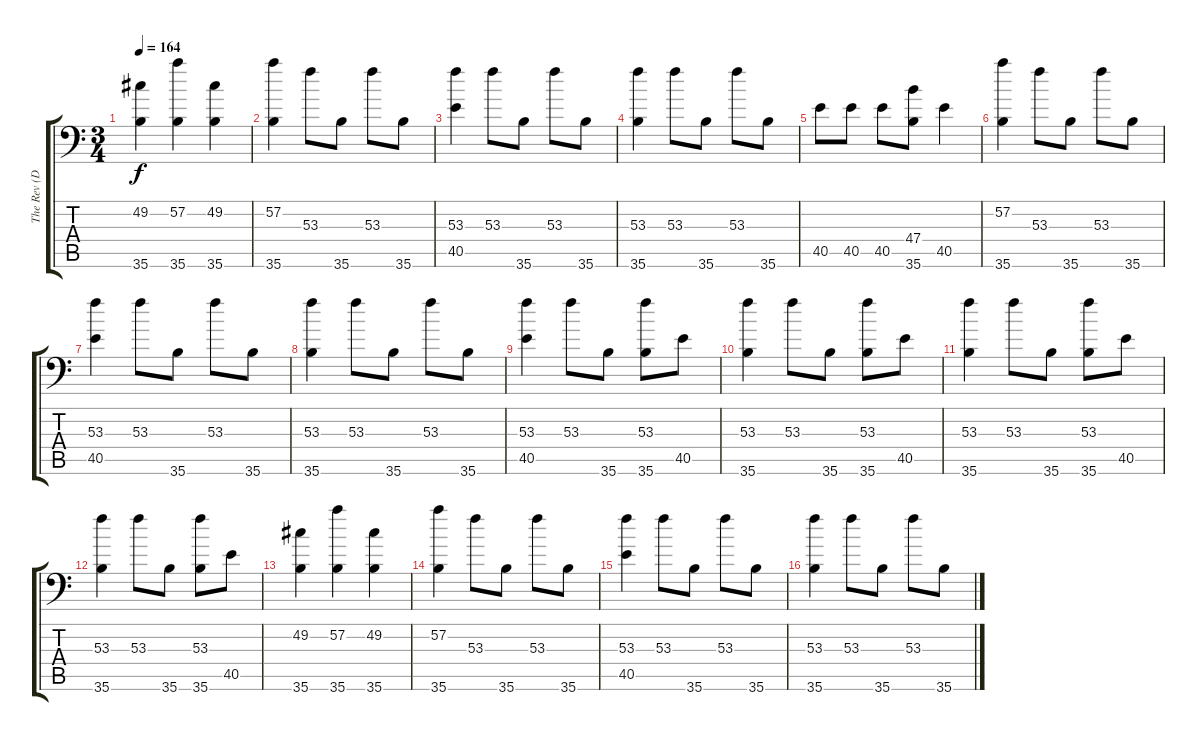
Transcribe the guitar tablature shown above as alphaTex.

\track ("The Rev (Drums)" "The Rev (D") {instrument acousticgrandpiano}
\staff {score tabs}
\tuning (C-1 C-1 C-1 C-1 C-1 C-1) {hide}
\ts (3 4)
\tempo 164
\clef f4
\ks c
(49.2 35.6).4{dy f} (57.2 35.6).4 (49.2 35.6).4 |
(57.2 35.6).4 53.3.8 35.6.8 53.3.8 35.6.8 |
(53.3 40.5).4 53.3.8 35.6.8 53.3.8 35.6.8 |
(53.3 35.6).4 53.3.8 35.6.8 53.3.8 35.6.8 |
40.5.8 40.5.8 40.5.8 (47.4 35.6).8 40.5.4 |
(57.2 35.6).4 53.3.8 35.6.8 53.3.8 35.6.8 |
(53.3 40.5).4 53.3.8 35.6.8 53.3.8 35.6.8 |
(53.3 35.6).4 53.3.8 35.6.8 53.3.8 35.6.8 |
(53.3 40.5).4 53.3.8 35.6.8 (53.3 35.6).8 40.5.8 |
(53.3 35.6).4 53.3.8 35.6.8 (53.3 35.6).8 40.5.8 |
(53.3 35.6).4 53.3.8 35.6.8 (53.3 35.6).8 40.5.8 |
(53.3 35.6).4 53.3.8 35.6.8 (53.3 35.6).8 40.5.8 |
(49.2 35.6).4 (57.2 35.6).4 (49.2 35.6).4 |
(57.2 35.6).4 53.3.8 35.6.8 53.3.8 35.6.8 |
(53.3 40.5).4 53.3.8 35.6.8 53.3.8 35.6.8 |
(53.3 35.6).4 53.3.8 35.6.8 53.3.8 35.6.8
